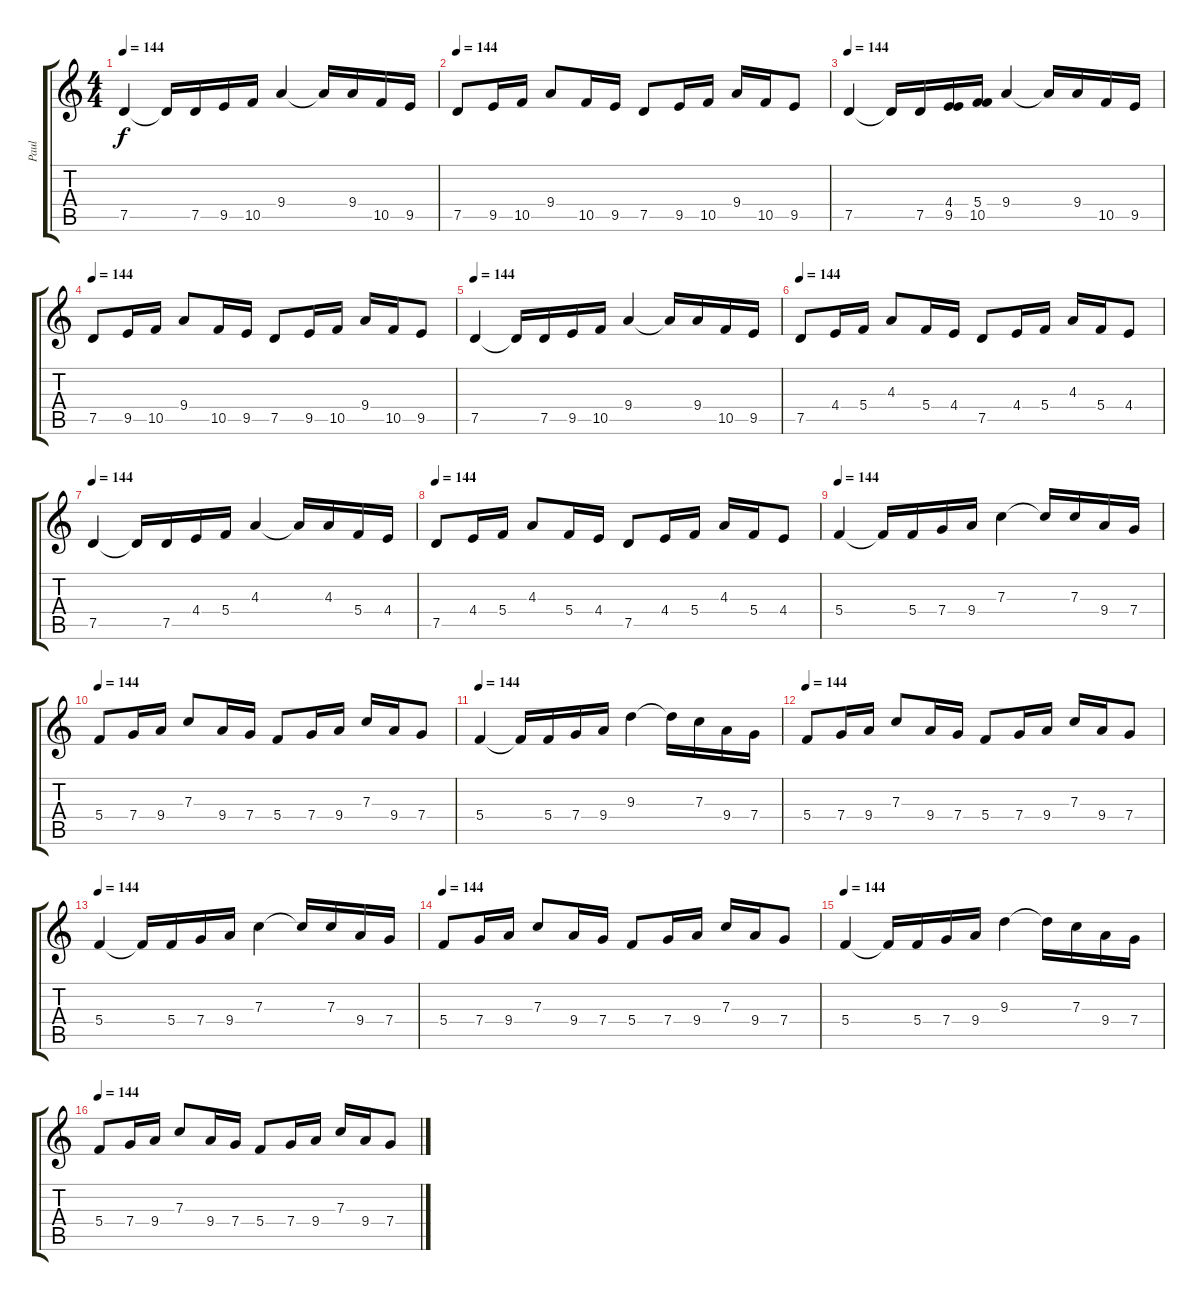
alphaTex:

\track ("Paul" "Paul") {instrument distortionguitar}
\staff {score tabs}
\tuning (D4 A3 F3 C3 G2 D2) {hide}
\ts (4 4)
\tempo 144
\clef g2
\ks c
7.5.4{dy f} 7.5{t}.16 7.5.16 9.5.16 10.5.16 9.4.4 9.4{t}.16 9.4.16 10.5.16 9.5.16 |
\tempo 144
7.5.8 9.5.16 10.5.16 9.4.8 10.5.16 9.5.16 7.5.8 9.5.16 10.5.16 9.4.16 10.5.16 9.5.8 |
\tempo 144
7.5.4 7.5{t}.16 7.5.16 (4.4 9.5).16 (5.4 10.5).16 9.4.4 9.4{t}.16 9.4.16 10.5.16 9.5.16 |
\tempo 144
7.5.8 9.5.16 10.5.16 9.4.8 10.5.16 9.5.16 7.5.8 9.5.16 10.5.16 9.4.16 10.5.16 9.5.8 |
\tempo 144
7.5.4 7.5{t}.16 7.5.16 9.5.16 10.5.16 9.4.4 9.4{t}.16 9.4.16 10.5.16 9.5.16 |
\tempo 144
7.5.8 4.4.16 5.4.16 4.3.8 5.4.16 4.4.16 7.5.8 4.4.16 5.4.16 4.3.16 5.4.16 4.4.8 |
\tempo 144
7.5.4 7.5{t}.16 7.5.16 4.4.16 5.4.16 4.3.4 4.3{t}.16 4.3.16 5.4.16 4.4.16 |
\tempo 144
7.5.8 4.4.16 5.4.16 4.3.8 5.4.16 4.4.16 7.5.8 4.4.16 5.4.16 4.3.16 5.4.16 4.4.8 |
\tempo 144
5.4.4 5.4{t}.16 5.4.16 7.4.16 9.4.16 7.3.4 7.3{t}.16 7.3.16 9.4.16 7.4.16 |
\tempo 144
5.4.8 7.4.16 9.4.16 7.3.8 9.4.16 7.4.16 5.4.8 7.4.16 9.4.16 7.3.16 9.4.16 7.4.8 |
\tempo 144
5.4.4 5.4{t}.16 5.4.16 7.4.16 9.4.16 9.3.4 9.3{t}.16 7.3.16 9.4.16 7.4.16 |
\tempo 144
5.4.8 7.4.16 9.4.16 7.3.8 9.4.16 7.4.16 5.4.8 7.4.16 9.4.16 7.3.16 9.4.16 7.4.8 |
\tempo 144
5.4.4 5.4{t}.16 5.4.16 7.4.16 9.4.16 7.3.4 7.3{t}.16 7.3.16 9.4.16 7.4.16 |
\tempo 144
5.4.8 7.4.16 9.4.16 7.3.8 9.4.16 7.4.16 5.4.8 7.4.16 9.4.16 7.3.16 9.4.16 7.4.8 |
\tempo 144
5.4.4 5.4{t}.16 5.4.16 7.4.16 9.4.16 9.3.4 9.3{t}.16 7.3.16 9.4.16 7.4.16 |
\tempo 144
5.4.8 7.4.16 9.4.16 7.3.8 9.4.16 7.4.16 5.4.8 7.4.16 9.4.16 7.3.16 9.4.16 7.4.8
